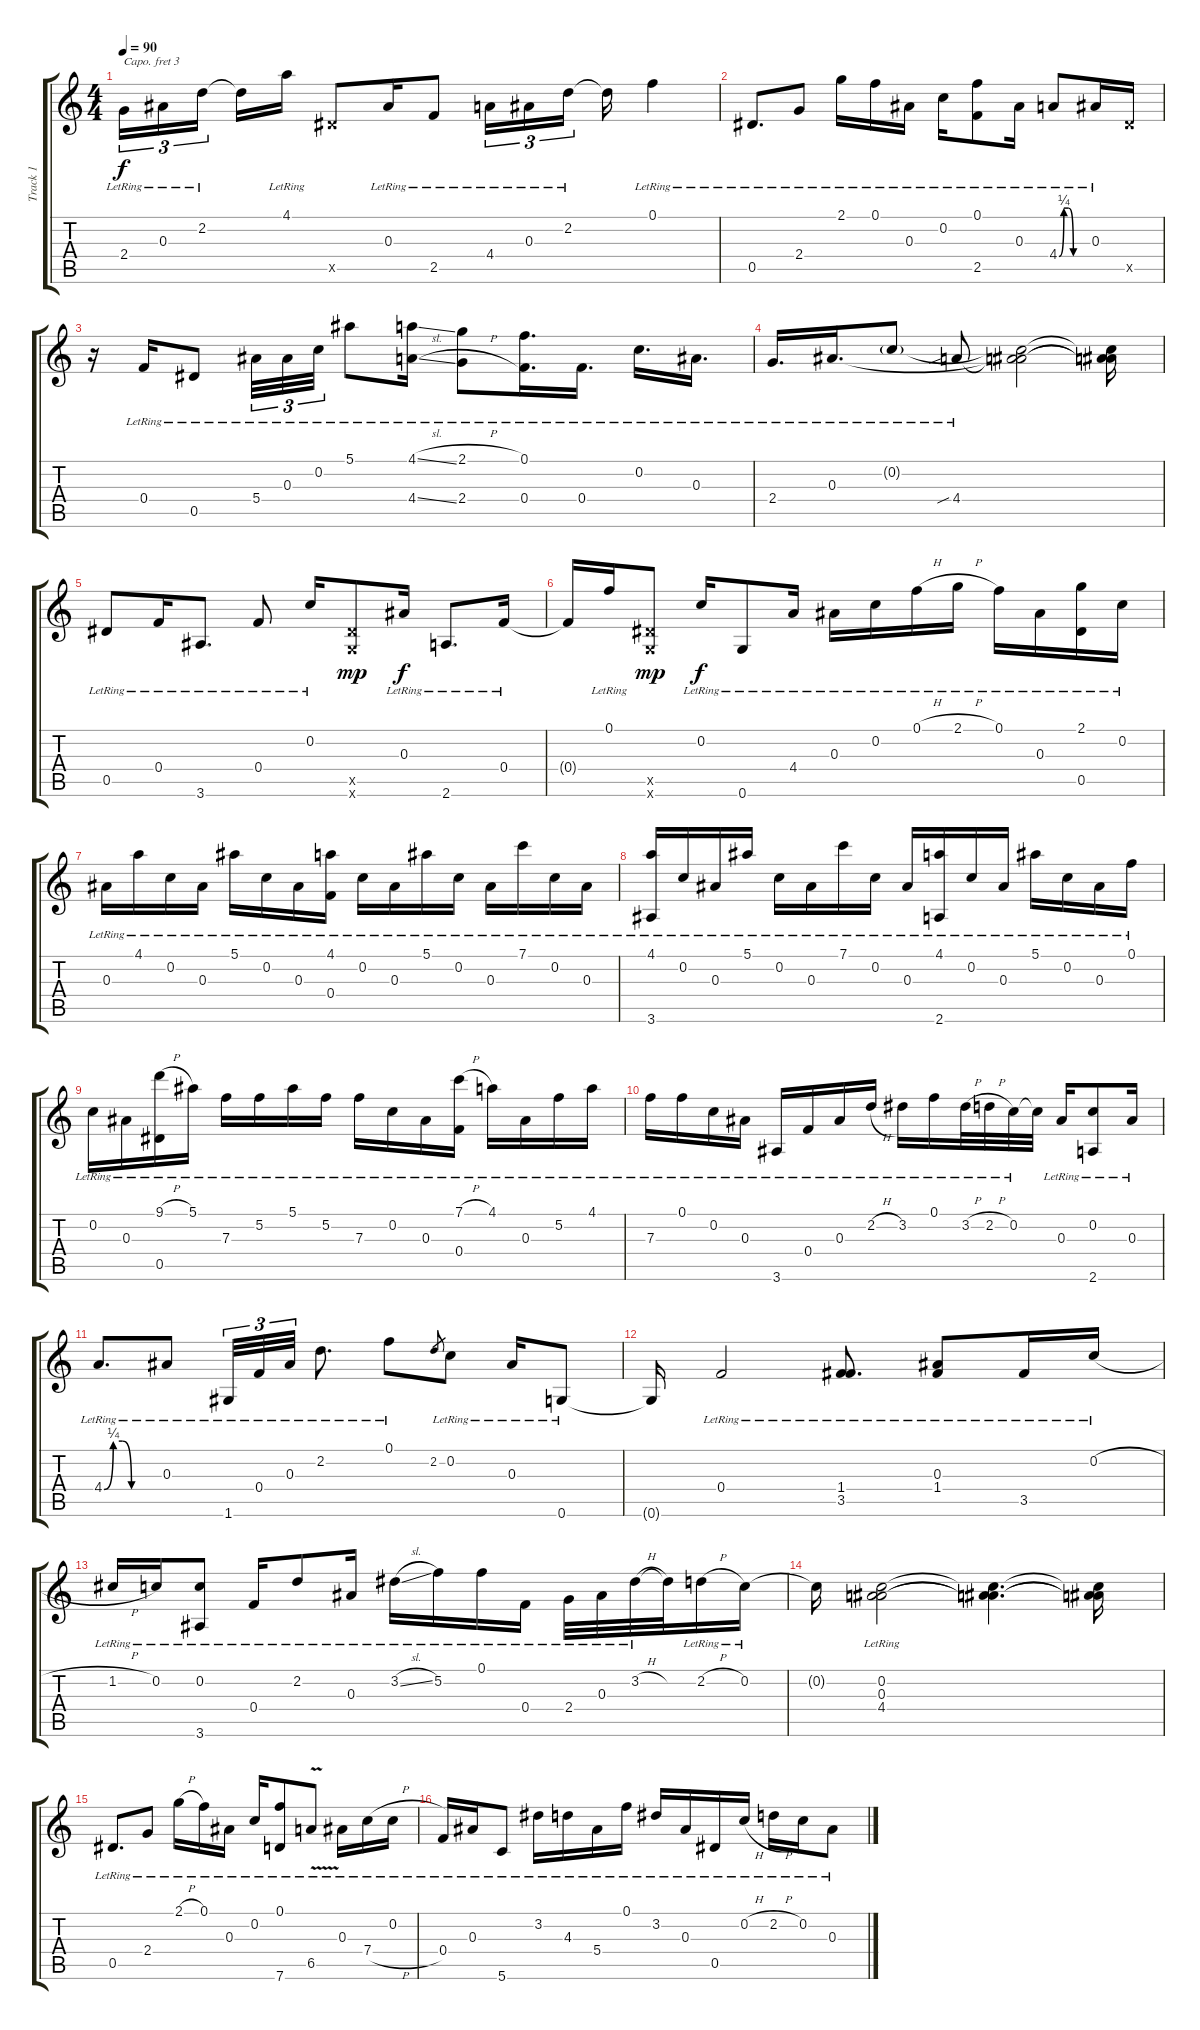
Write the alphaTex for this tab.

\track ("Track 1" "Track 1") {instrument acousticguitarsteel}
\staff {score tabs}
\capo 3
\tuning (D4 A3 G3 D3 C3 E2) {hide}
\ts (4 4)
\tempo 90
\clef g2
\ks c
2.4{lr}.16{tu (3 2) dy f} 0.3{lr}.16{tu (3 2)} 2.2{lr}.16{tu (3 2) beam splitsecondary} 2.2{t}.16 4.1{lr}.16 0.5{x}.8 0.3{lr}.16 2.5{lr}.8 4.4{lr}.16{tu (3 2)} 0.3{lr}.16{tu (3 2)} 2.2{lr}.16{tu (3 2) beam splitsecondary} 2.2{t}.16 0.1{lr}.4 |
0.5{lr}.8{d} 2.4{lr}.8 2.1{lr}.16 0.1{lr}.16 0.3{lr}.16 0.2{lr}.16 (0.1{lr} 2.5{lr}).8 0.3{lr}.16 4.4{be (custom 0 0 10 1 20 1 30 0 60 0) lr}.8 0.3{lr}.16 0.5{x}.16 |
r.16 0.4{lr}.16 0.5{lr}.8 5.4{lr}.32{tu (3 2)} 0.3{lr}.32{tu (3 2)} 0.2{lr}.32{tu (3 2)} 5.1{lr}.8 (4.1{sl lr} 4.4{sl lr}).16 (2.1{h lr} 2.4{h lr}).8 (0.1{lr} 0.4{lr}).16{d} 0.4{lr}.16{d} 0.2{lr}.16{d} 0.3{lr}.16{d} |
2.4{lr}.16{d} 0.3{lr}.16{d} 0.2{g lr}.8 4.4{sib lr}.8 (0.2{t} 0.3{t} 4.4{t}).2 (0.2{t} 0.3{t} 4.4{t}).16 |
0.5{lr}.8 0.4{lr}.16 3.6{lr}.8{d} 0.4{lr}.8 0.2{lr}.16 (0.5{x} 0.6{x}).8{dy mp} 0.3{lr}.16{dy f} 2.6{lr}.8{d} 0.4{lr}.16 |
0.4{t}.16 0.1{lr}.16 (0.5{x} 0.6{x}).8{dy mp} 0.2{lr}.16{dy f} 0.6{lr}.8 4.4{lr}.16 0.3{lr}.16 0.2{lr}.16 0.1{h lr}.16 2.1{h lr}.16 0.1{lr}.16 0.3{lr}.16 (2.1{lr} 0.5{lr}).16 0.2{lr}.16 |
0.3{lr}.16 4.1{lr}.16 0.2{lr}.16 0.3{lr}.16 5.1{lr}.16 0.2{lr}.16 0.3{lr}.16 (4.1{lr} 0.4{lr}).16 0.2{lr}.16 0.3{lr}.16 5.1{lr}.16 0.2{lr}.16 0.3{lr}.16 7.1{lr}.16 0.2{lr}.16 0.3{lr}.16 |
(4.1{lr} 3.6{lr}).16 0.2{lr}.16 0.3{lr}.16 5.1{lr}.16 0.2{lr}.16 0.3{lr}.16 7.1{lr}.16 0.2{lr}.16 0.3{lr}.16 (4.1{lr} 2.6{lr}).16 0.2{lr}.16 0.3{lr}.16 5.1{lr}.16 0.2{lr}.16 0.3{lr}.16 0.1{lr}.16 |
0.2{lr}.16 0.3{lr}.16 (9.1{h lr} 0.5{lr}).16 5.1{lr}.16 7.3{lr}.16 5.2{lr}.16 5.1{lr}.16 5.2{lr}.16 7.3{lr}.16 0.2{lr}.16 0.3{lr}.16 (7.1{h lr} 0.4{lr}).16 4.1{lr}.16 0.3{lr}.16 5.2{lr}.16 4.1{lr}.16 |
7.3{lr}.16 0.1{lr}.16 0.2{lr}.16 0.3{lr}.16 3.6{lr}.16 0.4{lr}.16 0.3{lr}.16 2.2{h lr}.16 3.2{lr}.16 0.1{lr}.16 3.2{h lr}.32 2.2{h lr}.32 0.2{lr}.32 0.2{t}.32 0.3{lr}.16 (0.2{lr} 2.6{lr}).8 0.3{lr}.16 |
4.4{be (custom 0 0 10 1 20 1 30 0 60 0) lr}.8{d} 0.3{lr}.8 1.6{lr}.32{tu (3 2)} 0.4{lr}.32{tu (3 2)} 0.3{lr}.32{tu (3 2)} 2.2{lr}.8{d} 0.1{lr}.8 2.2.8{gr} 0.2{lr}.8 0.3{lr}.16 0.6{lr}.8 |
0.6{t}.16 0.4{lr}.2 (1.4{lr} 3.5{lr}).8{d} (0.3{lr} 1.4{lr}).8 3.5{lr}.16 0.2{h lr}.16 |
1.2{h lr}.16 0.2{lr}.16 (0.2{lr} 3.6{lr}).8 0.4{lr}.16 2.2{lr}.8 0.3{lr}.16 3.2{sl lr}.16 5.2{lr}.16 0.1{lr}.16 0.4{lr}.16 2.4{lr}.32 0.3{lr}.32 3.2{h lr}.32 3.2{t}.32 2.2{h lr}.16 0.2{lr}.16 |
0.2{t}.16 (0.2{lr} 0.3{lr} 4.4{lr}).2 (0.2{t} 0.3{t} 4.4{t}).4{d} (0.2{t} 0.3{t} 4.4{t}).16 |
0.5{lr}.8{d} 2.4{lr}.8 2.1{h lr}.16 0.1{lr}.16 0.3{lr}.16 0.2{lr}.16 (0.1{lr} 7.6{lr}).8 6.5{v lr}.8 0.3{lr}.16 7.4{h lr}.16 0.2{lr}.16 |
0.4{lr}.16 0.3{lr}.16 5.6{lr}.8 3.2{lr}.16 4.3{lr}.16 5.4{lr}.16 0.1{lr}.16 3.2{lr}.16 0.3{lr}.16 0.5{lr}.16 0.2{h lr}.16 2.2{h lr}.16 0.2{lr}.16 0.3{lr}.8
